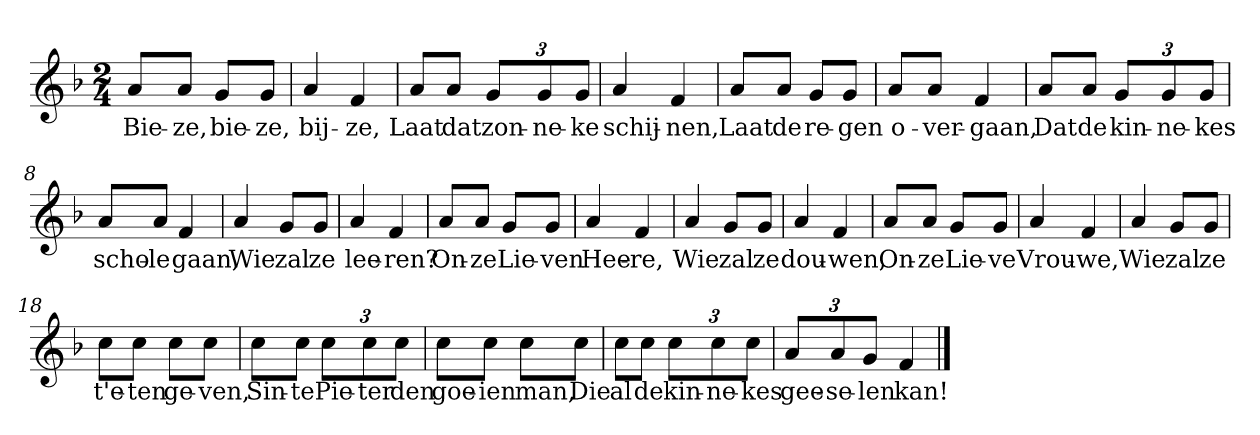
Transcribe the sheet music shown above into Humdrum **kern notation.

**kern	**text
*part1	*part1
*staff1	*staff1
*clefG2	*
*k[b-]	*
*F:	*
*M2/4	*
*MM120	*
=1	=1
8a/L	Bie-
8a/J	-ze,
8g/L	bie-
8g/J	-ze,
=2	=2
4a	bij-
4f	-ze,
=3	=3
8a/L	Laat
8a/J	dat
12g/L	zon-
12g/	-ne-
12g/J	-ke
=4	=4
4a	schij-
4f	-nen,
=5	=5
8a/L	Laat
8a/J	de
8g/L	re-
8g/J	-gen
=6	=6
8a/L	o-
8a/J	-ver-
4f	-gaan,
=7	=7
8a/L	Dat
8a/J	de
12g/L	kin-
12g/	-ne-
12g/J	-kes
=8	=8
8a/L	scho-
8a/J	-le
4f	gaan,
=9	=9
4a	Wie
8g/L	zal
8g/J	ze
=10	=10
4a	lee-
4f	-ren?
=11	=11
8a/L	On-
8a/J	-ze
8g/L	Lie-
8g/J	-ven
=12	=12
4a	Hee-
4f	-re,
=13	=13
4a	Wie
8g/L	zal
8g/J	ze
=14	=14
4a	dou-
4f	-wen,
=15	=15
8a/L	On-
8a/J	-ze
8g/L	Lie-
8g/J	-ve
=16	=16
4a	Vrou-
4f	-we,
=17	=17
4a	Wie
8g/L	zal
8g/J	ze
=18	=18
8cc\L	t'e-
8cc\J	-ten
8cc\L	ge-
8cc\J	-ven,
=19	=19
8cc\L	Sin-
8cc\J	-te
12cc\L	Pie-
12cc\	-ter
12cc\J	den
=20	=20
8cc\L	goe-
8cc\J	-ien
8cc\L	man,
8cc\J	Die
=21	=21
8cc\L	al
8cc\J	de
12cc\L	kin-
12cc\	-ne-
12cc\J	-kes
=22	=22
12a/L	gee-
12a/	-se-
12g/J	-len
4f	kan!
==	==
*-	*-
